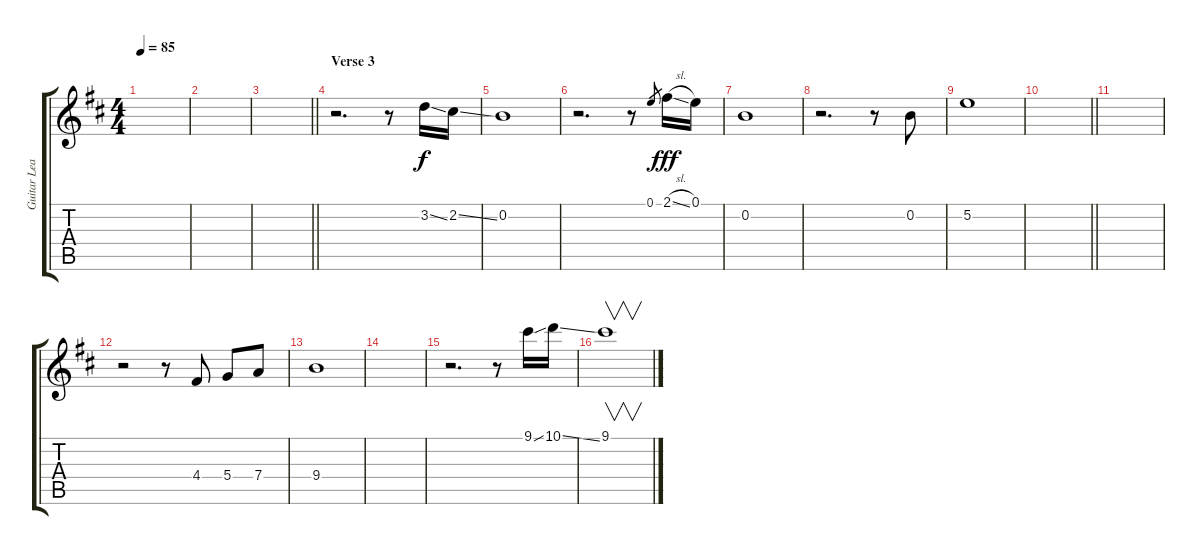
\track ("Guitar Lead " "Guitar Lea") {instrument acousticguitarsteel}
\staff {score tabs}
\tuning (E4 B3 G3 D3 A2 E2) {hide}
\ts (4 4)
\tempo 85
\clef g2
\ks d
|
|
\barLineRight lightlight
|
\section ("" "Verse 3")
r.2{d} r.8 3.2{ss}.16 2.2{ss}.16 |
0.2.1 |
r.2{d} r.8 0.1.8{gr dy f} 2.1{sl}.16{dy fff} 0.1.16 |
0.2.1 |
r.2{d} r.8 0.2.8 |
5.2.1 |
\barLineRight lightlight
|
\section ("" "")
|
r.2 r.8 4.4.8 5.4.8 7.4.8 |
9.4.1 |
|
r.2{d} r.8 9.1{ss}.16 10.1{ss}.16 |
9.1.1{v}
